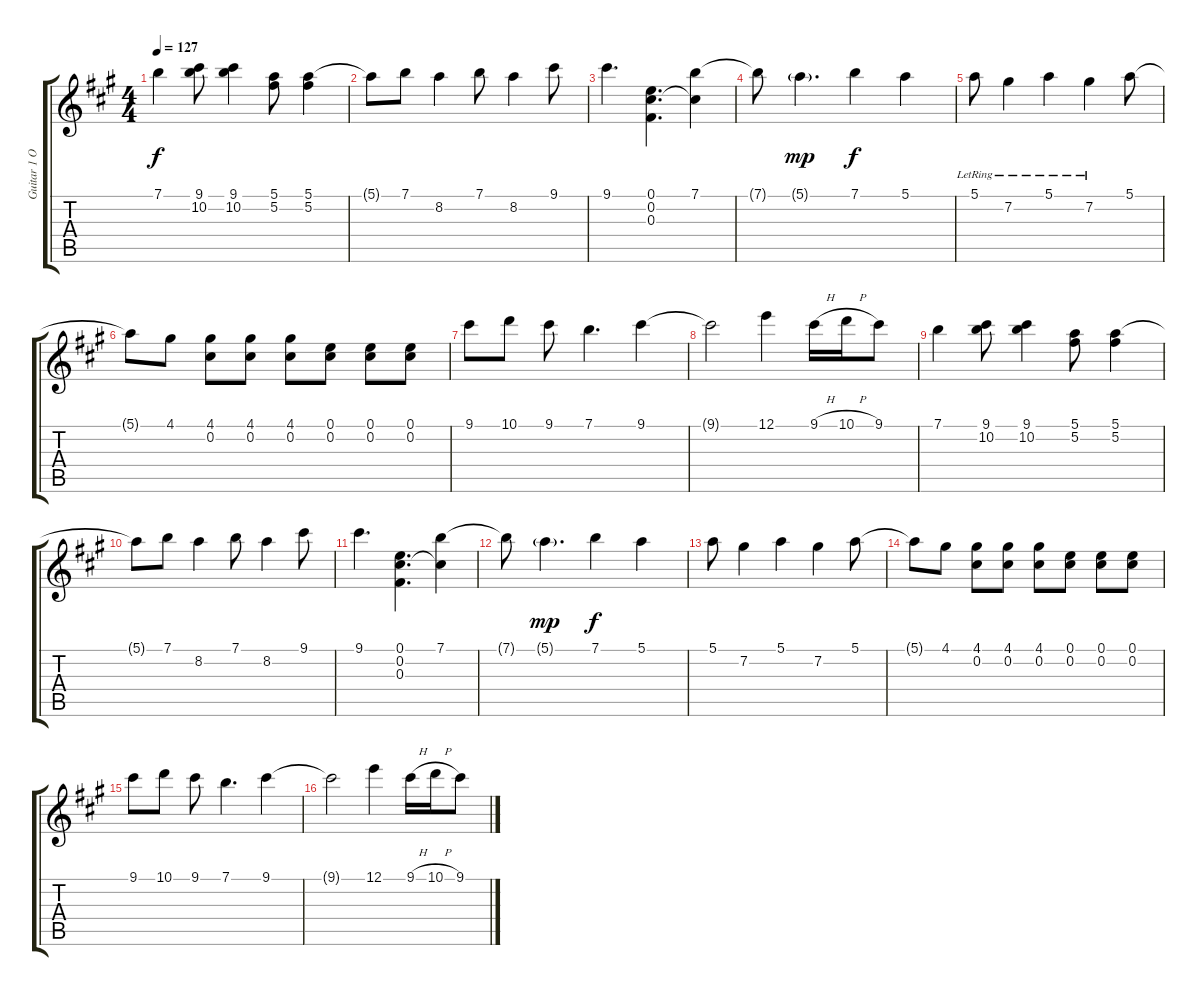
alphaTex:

\track ("Guitar 1 Open Tuning" "Guitar 1 O") {instrument electricguitarjazz}
\staff {score tabs}
\tuning (E4 Db4 Gb3 D3 A2 D2) {hide}
\ts (4 4)
\tempo 127
\clef g2
\ks a
7.1.4{dy f} (9.1 10.2).8 (9.1 10.2).4 (5.1 5.2).8 (5.1 5.2).4 |
5.1{t}.8 7.1.8 8.2.4 7.1.8 8.2.4 9.1.8 |
9.1.4{d} (0.1 0.2 0.3).4{d} (7.1 0.2{t}).4 |
7.1{t}.8 5.1{g}.4{d dy mp} 7.1.4{dy f} 5.1.4 |
5.1{lr}.8 7.2{lr}.4 5.1{lr}.4 7.2{lr}.4 5.1.8 |
5.1{t}.8 4.1.8 (4.1 0.2).8 (4.1 0.2).8 (4.1 0.2).8 (0.1 0.2).8 (0.1 0.2).8 (0.1 0.2).8 |
9.1.8 10.1.8 9.1.8 7.1.4{d} 9.1.4 |
9.1{t}.2 12.1.4 9.1{h}.16 10.1{h}.16 9.1.8 |
7.1.4 (9.1 10.2).8 (9.1 10.2).4 (5.1 5.2).8 (5.1 5.2).4 |
5.1{t}.8 7.1.8 8.2.4 7.1.8 8.2.4 9.1.8 |
9.1.4{d} (0.1 0.2 0.3).4{d} (7.1 0.2{t}).4 |
7.1{t}.8 5.1{g}.4{d dy mp} 7.1.4{dy f} 5.1.4 |
5.1.8 7.2.4 5.1.4 7.2.4 5.1.8 |
5.1{t}.8 4.1.8 (4.1 0.2).8 (4.1 0.2).8 (4.1 0.2).8 (0.1 0.2).8 (0.1 0.2).8 (0.1 0.2).8 |
9.1.8 10.1.8 9.1.8 7.1.4{d} 9.1.4 |
9.1{t}.2 12.1.4 9.1{h}.16 10.1{h}.16 9.1.8
